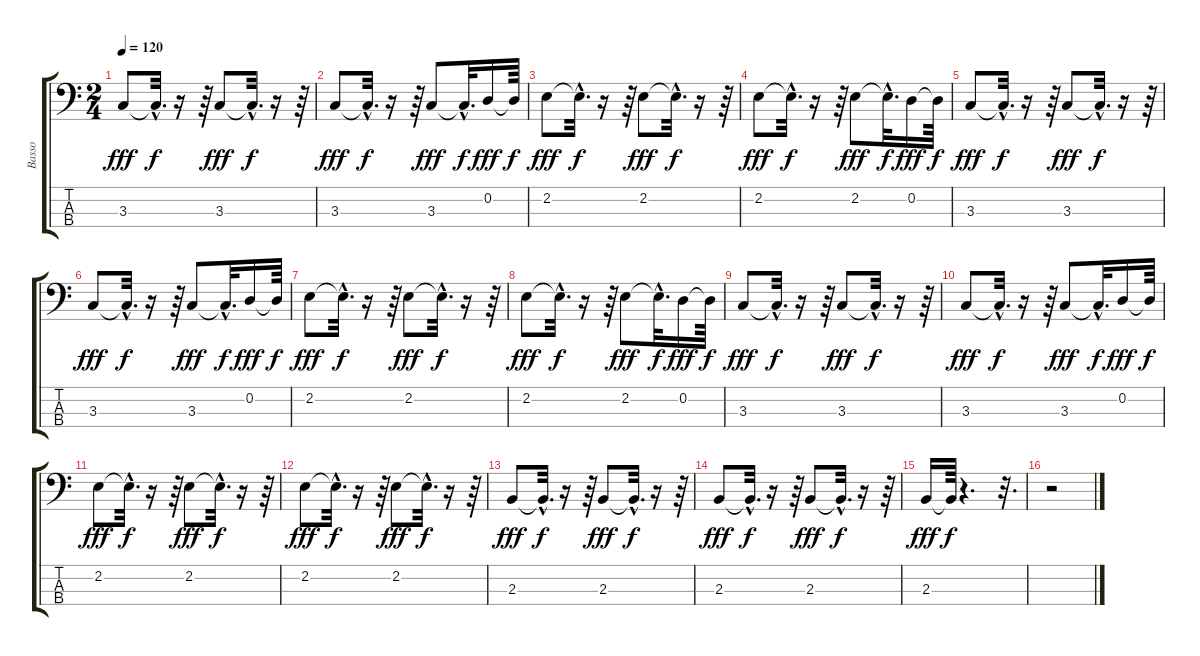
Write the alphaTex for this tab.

\track ("Basso" "Basso") {instrument electricbasspick}
\staff {score tabs}
\tuning (G2 D2 A1 E1) {hide}
\ts (2 4)
\tempo 120
\clef f4
\ks c
3.3.8{dy fff} 3.3{hac t}.32{d dy f} r.16 r.64 3.3.8{dy fff} 3.3{hac t}.32{d dy f} r.16 r.64 |
3.3.8{dy fff} 3.3{hac t}.32{d dy f} r.16 r.64 3.3.8{dy fff} 3.3{hac t}.32{d dy f} 0.2.16{dy fff} 0.2{t}.64{dy f} |
2.2.8{dy fff} 2.2{hac t}.32{d dy f} r.16 r.64 2.2.8{dy fff} 2.2{hac t}.32{d dy f} r.16 r.64 |
2.2.8{dy fff} 2.2{hac t}.32{d dy f} r.16 r.64 2.2.8{dy fff} 2.2{hac t}.32{d dy f} 0.2.16{dy fff} 0.2{t}.64{dy f} |
3.3.8{dy fff} 3.3{hac t}.32{d dy f} r.16 r.64 3.3.8{dy fff} 3.3{hac t}.32{d dy f} r.16 r.64 |
3.3.8{dy fff} 3.3{hac t}.32{d dy f} r.16 r.64 3.3.8{dy fff} 3.3{hac t}.32{d dy f} 0.2.16{dy fff} 0.2{t}.64{dy f} |
2.2.8{dy fff} 2.2{hac t}.32{d dy f} r.16 r.64 2.2.8{dy fff} 2.2{hac t}.32{d dy f} r.16 r.64 |
2.2.8{dy fff} 2.2{hac t}.32{d dy f} r.16 r.64 2.2.8{dy fff} 2.2{hac t}.32{d dy f} 0.2.16{dy fff} 0.2{t}.64{dy f} |
3.3.8{dy fff} 3.3{hac t}.32{d dy f} r.16 r.64 3.3.8{dy fff} 3.3{hac t}.32{d dy f} r.16 r.64 |
3.3.8{dy fff} 3.3{hac t}.32{d dy f} r.16 r.64 3.3.8{dy fff} 3.3{hac t}.32{d dy f} 0.2.16{dy fff} 0.2{t}.64{dy f} |
2.2.8{dy fff} 2.2{hac t}.32{d dy f} r.16 r.64 2.2.8{dy fff} 2.2{hac t}.32{d dy f} r.16 r.64 |
2.2.8{dy fff} 2.2{hac t}.32{d dy f} r.16 r.64 2.2.8{dy fff} 2.2{hac t}.32{d dy f} r.16 r.64 |
2.3.8{dy fff} 2.3{hac t}.32{d dy f} r.16 r.64 2.3.8{dy fff} 2.3{hac t}.32{d dy f} r.16 r.64 |
2.3.8{dy fff} 2.3{hac t}.32{d dy f} r.16 r.64 2.3.8{dy fff} 2.3{hac t}.32{d dy f} r.16 r.64 |
2.3.16{dy fff} 2.3{t}.64{dy f} r.4{d} r.32{d} |
r.2
